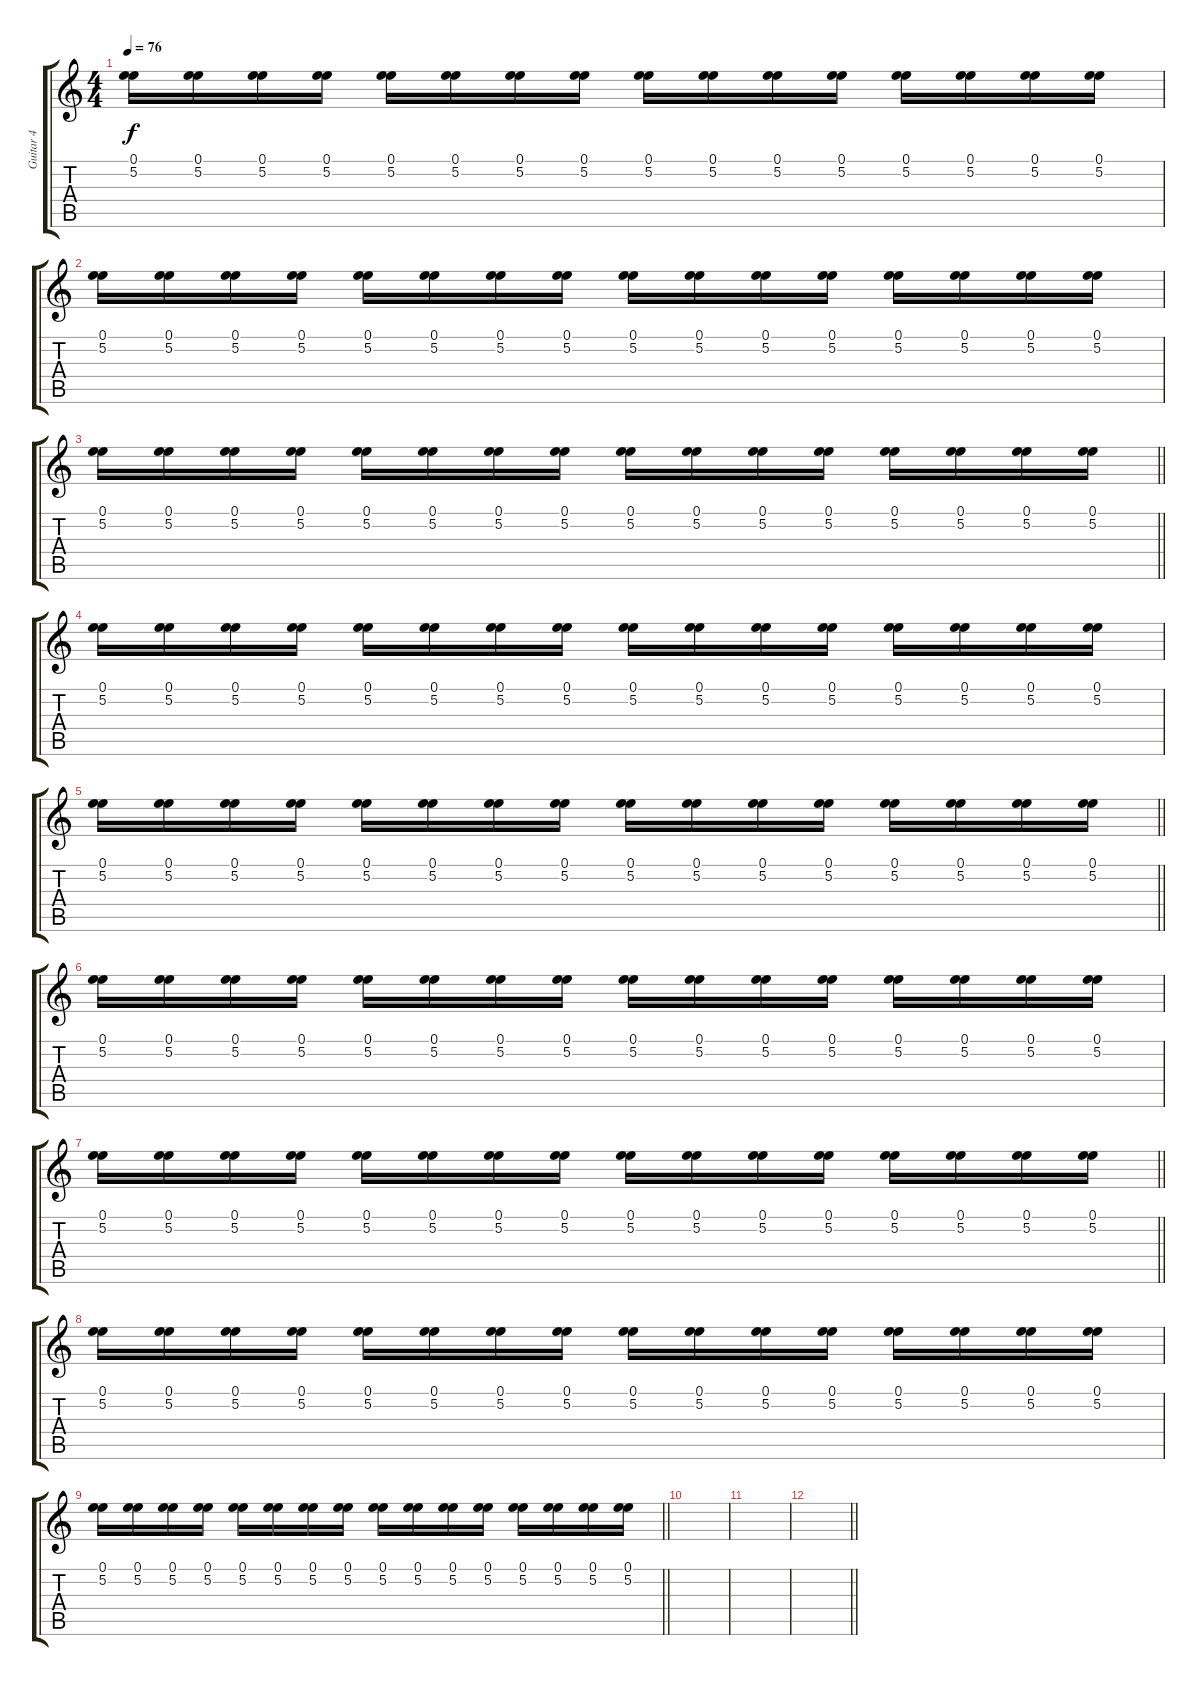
\track ("Guitar 4" "Guitar 4") {instrument distortionguitar}
\staff {score tabs}
\tuning (E4 B3 G3 D3 A2 E2) {hide}
\ts (4 4)
\tempo 76
\clef g2
\ks c
(0.1 5.2).16{dy f} (0.1 5.2).16 (0.1 5.2).16 (0.1 5.2).16 (0.1 5.2).16 (0.1 5.2).16 (0.1 5.2).16 (0.1 5.2).16 (0.1 5.2).16 (0.1 5.2).16 (0.1 5.2).16 (0.1 5.2).16 (0.1 5.2).16 (0.1 5.2).16 (0.1 5.2).16 (0.1 5.2).16 |
(0.1 5.2).16 (0.1 5.2).16 (0.1 5.2).16 (0.1 5.2).16 (0.1 5.2).16 (0.1 5.2).16 (0.1 5.2).16 (0.1 5.2).16 (0.1 5.2).16 (0.1 5.2).16 (0.1 5.2).16 (0.1 5.2).16 (0.1 5.2).16 (0.1 5.2).16 (0.1 5.2).16 (0.1 5.2).16 |
\barLineRight lightlight
(0.1 5.2).16 (0.1 5.2).16 (0.1 5.2).16 (0.1 5.2).16 (0.1 5.2).16 (0.1 5.2).16 (0.1 5.2).16 (0.1 5.2).16 (0.1 5.2).16 (0.1 5.2).16 (0.1 5.2).16 (0.1 5.2).16 (0.1 5.2).16 (0.1 5.2).16 (0.1 5.2).16 (0.1 5.2).16 |
(0.1 5.2).16 (0.1 5.2).16 (0.1 5.2).16 (0.1 5.2).16 (0.1 5.2).16 (0.1 5.2).16 (0.1 5.2).16 (0.1 5.2).16 (0.1 5.2).16 (0.1 5.2).16 (0.1 5.2).16 (0.1 5.2).16 (0.1 5.2).16 (0.1 5.2).16 (0.1 5.2).16 (0.1 5.2).16 |
\barLineRight lightlight
(0.1 5.2).16 (0.1 5.2).16 (0.1 5.2).16 (0.1 5.2).16 (0.1 5.2).16 (0.1 5.2).16 (0.1 5.2).16 (0.1 5.2).16 (0.1 5.2).16 (0.1 5.2).16 (0.1 5.2).16 (0.1 5.2).16 (0.1 5.2).16 (0.1 5.2).16 (0.1 5.2).16 (0.1 5.2).16 |
(0.1 5.2).16 (0.1 5.2).16 (0.1 5.2).16 (0.1 5.2).16 (0.1 5.2).16 (0.1 5.2).16 (0.1 5.2).16 (0.1 5.2).16 (0.1 5.2).16 (0.1 5.2).16 (0.1 5.2).16 (0.1 5.2).16 (0.1 5.2).16 (0.1 5.2).16 (0.1 5.2).16 (0.1 5.2).16 |
\barLineRight lightlight
(0.1 5.2).16 (0.1 5.2).16 (0.1 5.2).16 (0.1 5.2).16 (0.1 5.2).16 (0.1 5.2).16 (0.1 5.2).16 (0.1 5.2).16 (0.1 5.2).16 (0.1 5.2).16 (0.1 5.2).16 (0.1 5.2).16 (0.1 5.2).16 (0.1 5.2).16 (0.1 5.2).16 (0.1 5.2).16 |
(0.1 5.2).16 (0.1 5.2).16 (0.1 5.2).16 (0.1 5.2).16 (0.1 5.2).16 (0.1 5.2).16 (0.1 5.2).16 (0.1 5.2).16 (0.1 5.2).16 (0.1 5.2).16 (0.1 5.2).16 (0.1 5.2).16 (0.1 5.2).16 (0.1 5.2).16 (0.1 5.2).16 (0.1 5.2).16 |
\barLineRight lightlight
(0.1 5.2).16 (0.1 5.2).16 (0.1 5.2).16 (0.1 5.2).16 (0.1 5.2).16 (0.1 5.2).16 (0.1 5.2).16 (0.1 5.2).16 (0.1 5.2).16 (0.1 5.2).16 (0.1 5.2).16 (0.1 5.2).16 (0.1 5.2).16 (0.1 5.2).16 (0.1 5.2).16 (0.1 5.2).16 |
|
|
\barLineRight lightlight
